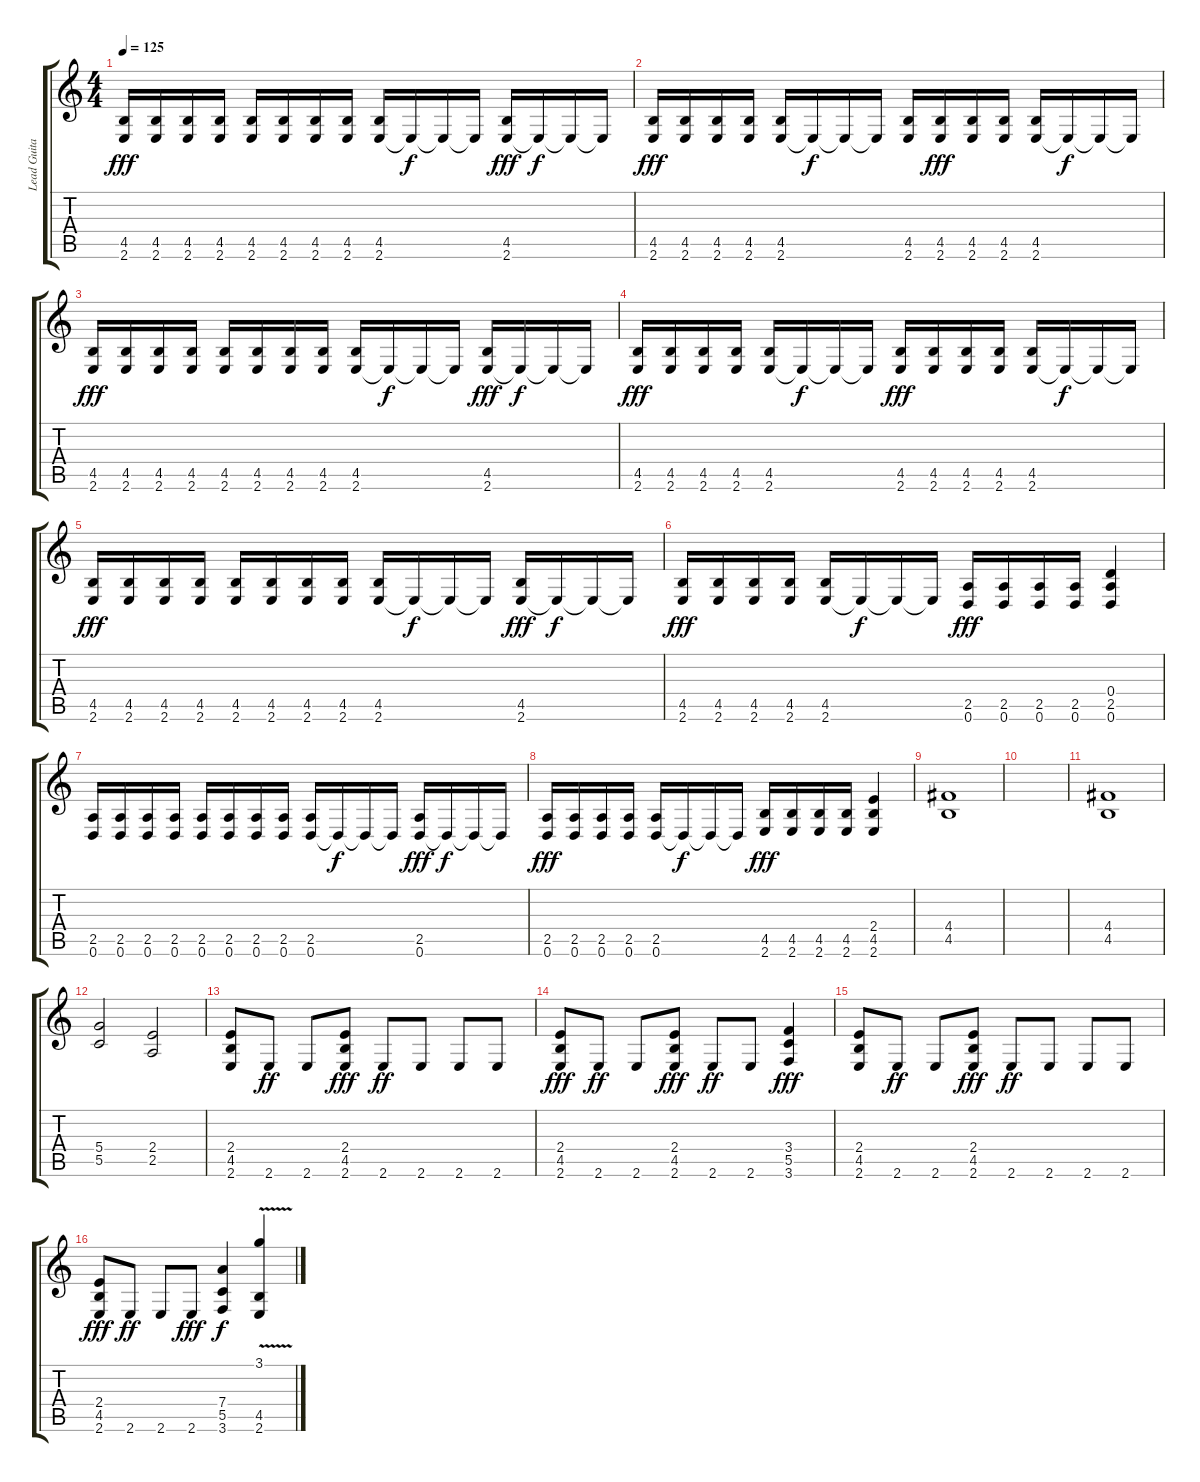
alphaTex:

\track ("Lead Guitar" "Lead Guita") {instrument overdrivenguitar}
\staff {score tabs}
\tuning (E4 B3 G3 D3 G2 D2) {hide}
\ts (4 4)
\tempo 125
\clef g2
\ks c
(4.5 2.6).16{dy fff} (4.5 2.6).16 (4.5 2.6).16 (4.5 2.6).16 (4.5 2.6).16 (4.5 2.6).16 (4.5 2.6).16 (4.5 2.6).16 (4.5 2.6).16 2.6{t}.16{dy f} 2.6{t}.16 2.6{t}.16 (4.5 2.6).16{dy fff} 2.6{t}.16{dy f} 2.6{t}.16 2.6{t}.16 |
(4.5 2.6).16{dy fff} (4.5 2.6).16 (4.5 2.6).16 (4.5 2.6).16 (4.5 2.6).16 2.6{t}.16{dy f} 2.6{t}.16 2.6{t}.16 (4.5 2.6).16 (4.5 2.6).16{dy fff} (4.5 2.6).16 (4.5 2.6).16 (4.5 2.6).16 2.6{t}.16{dy f} 2.6{t}.16 2.6{t}.16 |
(4.5 2.6).16{dy fff} (4.5 2.6).16 (4.5 2.6).16 (4.5 2.6).16 (4.5 2.6).16 (4.5 2.6).16 (4.5 2.6).16 (4.5 2.6).16 (4.5 2.6).16 2.6{t}.16{dy f} 2.6{t}.16 2.6{t}.16 (4.5 2.6).16{dy fff} 2.6{t}.16{dy f} 2.6{t}.16 2.6{t}.16 |
(4.5 2.6).16{dy fff} (4.5 2.6).16 (4.5 2.6).16 (4.5 2.6).16 (4.5 2.6).16 2.6{t}.16{dy f} 2.6{t}.16 2.6{t}.16 (4.5 2.6).16{dy fff} (4.5 2.6).16 (4.5 2.6).16 (4.5 2.6).16 (4.5 2.6).16 2.6{t}.16{dy f} 2.6{t}.16 2.6{t}.16 |
(4.5 2.6).16{dy fff} (4.5 2.6).16 (4.5 2.6).16 (4.5 2.6).16 (4.5 2.6).16 (4.5 2.6).16 (4.5 2.6).16 (4.5 2.6).16 (4.5 2.6).16 2.6{t}.16{dy f} 2.6{t}.16 2.6{t}.16 (4.5 2.6).16{dy fff} 2.6{t}.16{dy f} 2.6{t}.16 2.6{t}.16 |
(4.5 2.6).16{dy fff} (4.5 2.6).16 (4.5 2.6).16 (4.5 2.6).16 (4.5 2.6).16 2.6{t}.16{dy f} 2.6{t}.16 2.6{t}.16 (2.5 0.6).16{dy fff} (2.5 0.6).16 (2.5 0.6).16 (2.5 0.6).16 (0.4 2.5 0.6).4 |
(2.5 0.6).16 (2.5 0.6).16 (2.5 0.6).16 (2.5 0.6).16 (2.5 0.6).16 (2.5 0.6).16 (2.5 0.6).16 (2.5 0.6).16 (2.5 0.6).16 0.6{t}.16{dy f} 0.6{t}.16 0.6{t}.16 (2.5 0.6).16{dy fff} 0.6{t}.16{dy f} 0.6{t}.16 0.6{t}.16 |
(2.5 0.6).16{dy fff} (2.5 0.6).16 (2.5 0.6).16 (2.5 0.6).16 (2.5 0.6).16 0.6{t}.16{dy f} 0.6{t}.16 0.6{t}.16 (4.5 2.6).16{dy fff} (4.5 2.6).16 (4.5 2.6).16 (4.5 2.6).16 (2.4 4.5 2.6).4 |
(4.4 4.5).1 |
|
(4.4 4.5).1 |
(5.4 5.5).2 (2.4 2.5).2 |
(2.4 4.5 2.6).8 2.6.8{dy ff} 2.6.8 (2.4 4.5 2.6).8{dy fff} 2.6.8{dy ff} 2.6.8 2.6.8 2.6.8 |
(2.4 4.5 2.6).8{dy fff} 2.6.8{dy ff} 2.6.8 (2.4 4.5 2.6).8{dy fff} 2.6.8{dy ff} 2.6.8 (3.4 5.5 3.6).4{dy fff} |
(2.4 4.5 2.6).8 2.6.8{dy ff} 2.6.8 (2.4 4.5 2.6).8{dy fff} 2.6.8{dy ff} 2.6.8 2.6.8 2.6.8 |
(2.4 4.5 2.6).8{dy fff} 2.6.8{dy ff} 2.6.8 2.6.8{dy fff} (7.4 5.5 3.6).4{dy f} (3.1{v} 4.5{v} 2.6{v}).4
